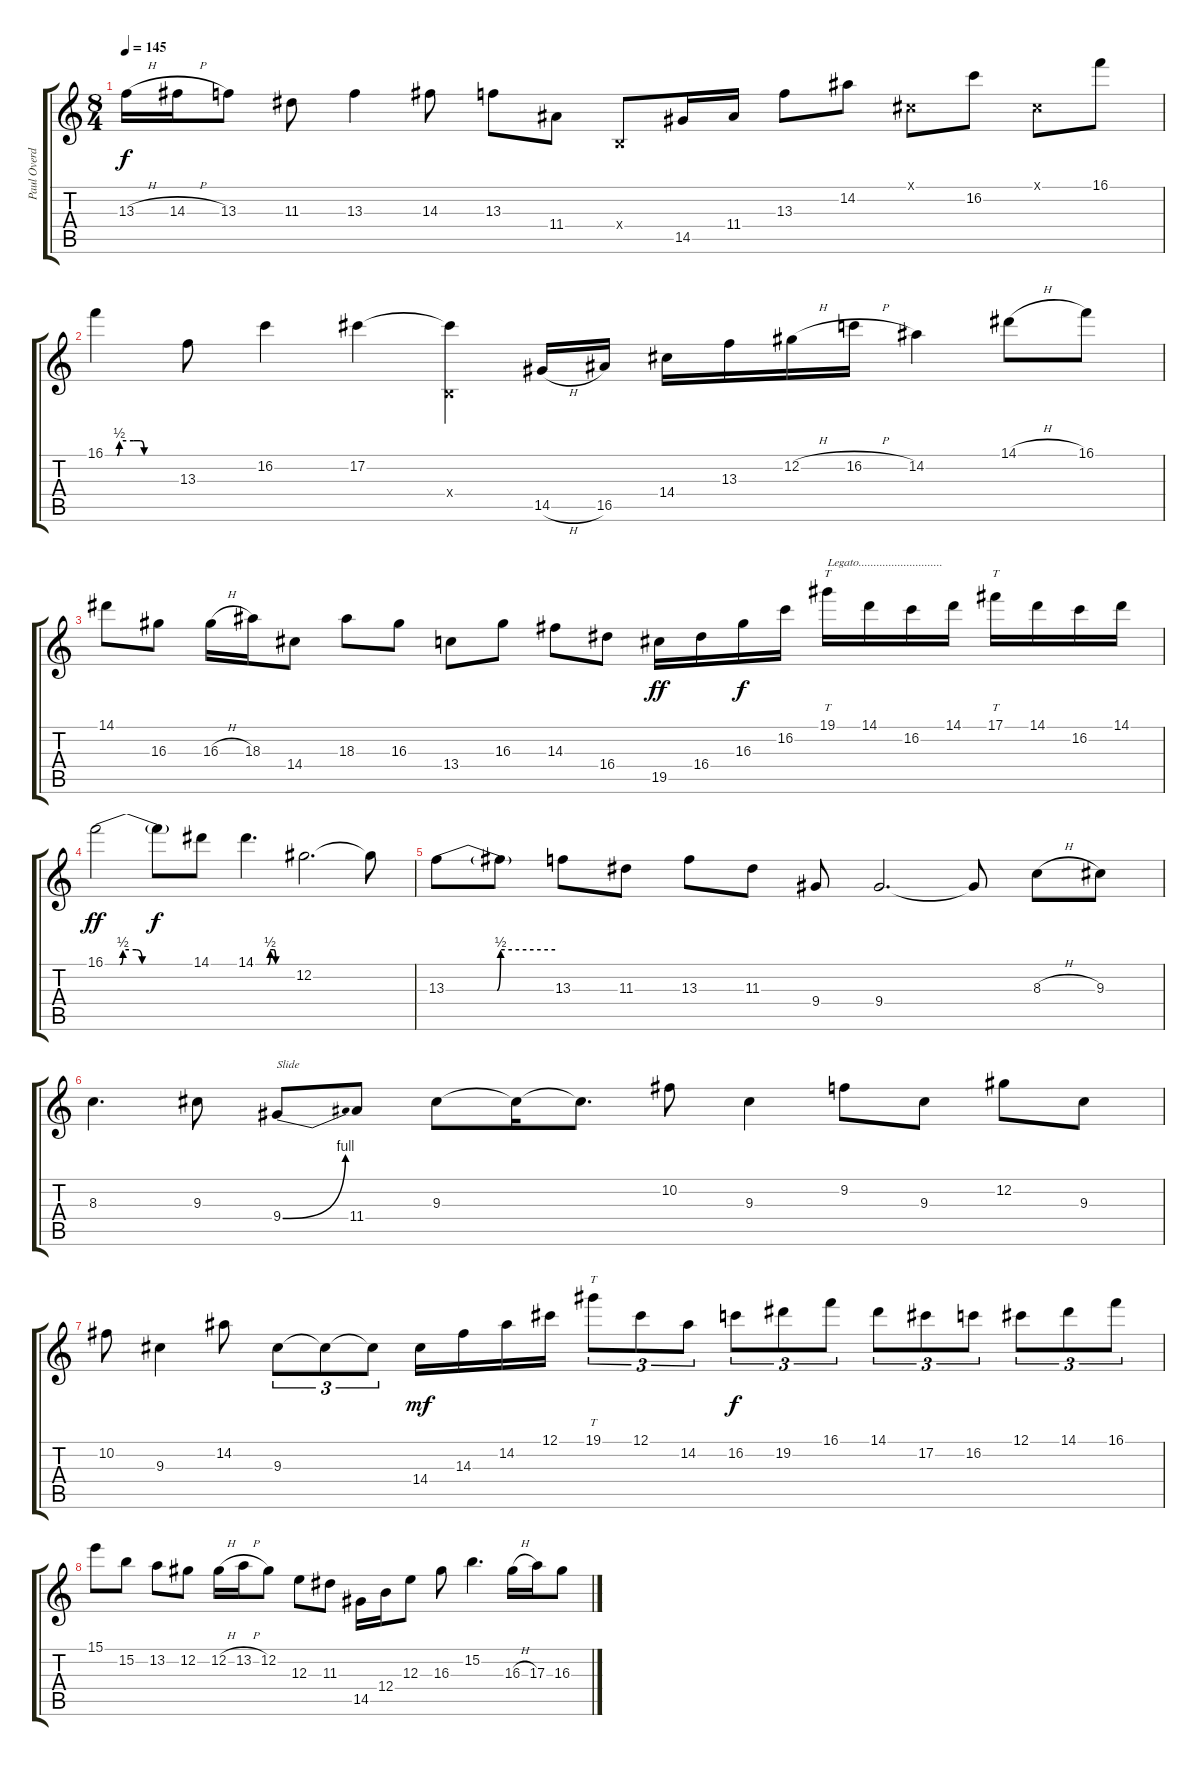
\track ("Paul Overdub" "Paul Overd") {instrument overdrivenguitar}
\staff {score tabs}
\tuning (Db4 Ab3 E3 B2 Gb2 Db2) {hide}
\ts (8 4)
\tempo 145
\clef g2
\ks c
13.3{h}.16{dy f} 14.3{h}.16 13.3.8 11.3.8 13.3.4 14.3.8 13.3.8 11.4.8 0.4{x}.8 14.5.16 11.4.16 13.3.8 14.2.8 0.1{x}.8 16.2.8 0.1{x}.8 16.1.8 |
16.1{be (custom 0 0 10 0 12 2 24 2 30 2 33 0 35 0 40 0 45 0 60 0)}.4 13.3.8 16.2.4 17.2.4 (17.2{t} 0.4{x}).4 14.5{h}.16 16.5.16 14.4.16 13.3.16 12.2{h}.16 16.2{h}.16 14.2.4 14.1{h}.8 16.1.8 |
14.1.8 16.3.8 16.3{h}.16 18.3.16 14.4.8 18.3.8 16.3.8 13.4.8 16.3.8 14.3.8 16.4.8 19.5.16{dy ff} 16.4.16 16.3.16{dy f} 16.2.16 19.1.16{tt txt "Legato............................"} 14.1.16 16.2.16 14.1.16 17.1.16{tt} 14.1.16 16.2.16 14.1.16 |
16.1{be (custom 0 0 10 0 12 2 21 2 25 0 60 0)}.2{dy ff} 16.1{t}.8{dy f} 14.1.8 14.1{be (custom 0 0 20 0 24 2 30 2 33 0 60 0)}.4{d} 12.2.2{d} 12.2{t}.8 |
13.3{be (custom 0 0 28 0 30 2 60 2)}.8 13.3{t}.8 13.3.8 11.3.8 13.3.8 11.3.8 9.4.8 9.4.2{d} 9.4{t}.8 8.3{h}.8 9.3.8 |
8.3.4{d} 9.3.8 9.4{be (bend 0 0 60 4)}.8{txt "Slide"} 11.4.8 9.3.8 9.3{t}.16 9.3{t}.8{d} 10.2.8 9.3.4 9.2.8 9.3.8 12.2.8 9.3.8 |
10.2.8 9.3.4 14.2.8 9.3.8{tu (3 2)} 9.3{t}.8{tu (3 2)} 9.3{t}.8{tu (3 2)} 14.4.16{dy mf} 14.3.16 14.2.16 12.1.16 19.1.8{tt tu (3 2)} 12.1.8{tu (3 2)} 14.2.8{tu (3 2)} 16.2.8{tu (3 2) dy f} 19.2.8{tu (3 2)} 16.1.8{tu (3 2)} 14.1.8{tu (3 2)} 17.2.8{tu (3 2)} 16.2.8{tu (3 2)} 12.1.8{tu (3 2)} 14.1.8{tu (3 2)} 16.1.8{tu (3 2)} |
15.1.8 15.2.8 13.2.8 12.2.8 12.2{h}.16 13.2{h}.16 12.2.8 12.3.8 11.3.8 14.5.16 12.4.16 12.3.8 16.3.8 15.2.4{d} 16.3{h}.16 17.3.16 16.3.8
